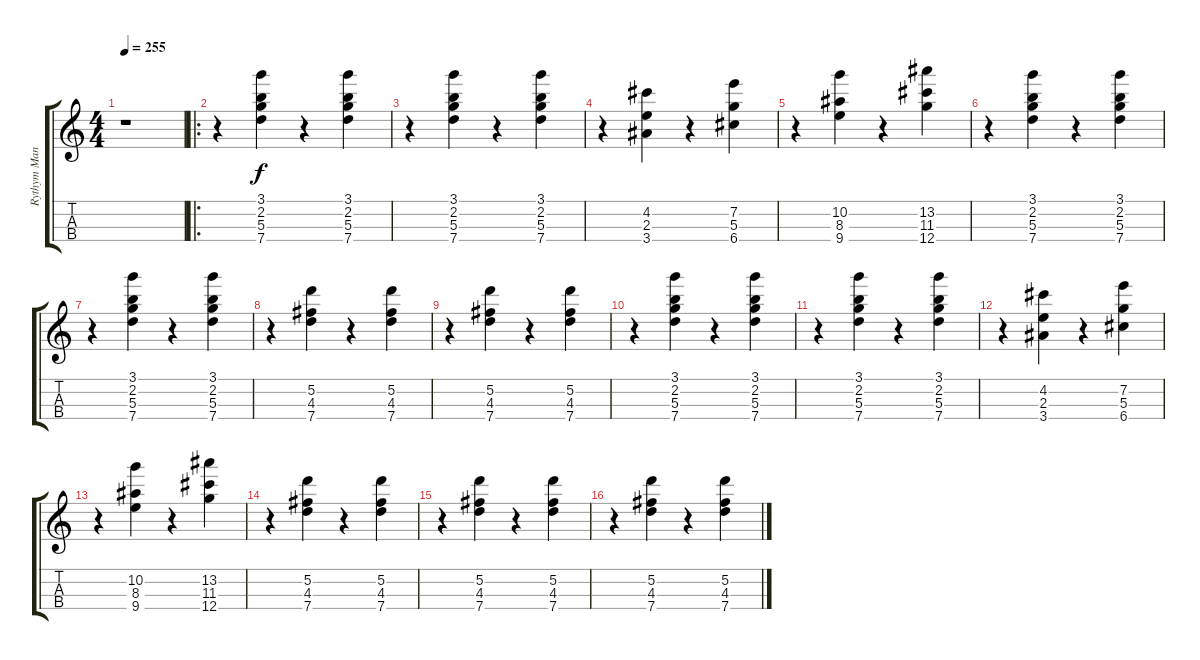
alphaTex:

\track ("Rythym Mandolin" "Rythym Man") {instrument banjo}
\staff {score tabs}
\tuning (E5 A4 D4 G3) {hide}
\displaytranspose 12
\ts (4 4)
\tempo 255
\clef g2
\ks c
r.1{dy f instrument banjo} |
\ro
r.4 (3.1 2.2 5.3 7.4).4 r.4 (3.1 2.2 5.3 7.4).4 |
r.4 (3.1 2.2 5.3 7.4).4 r.4 (3.1 2.2 5.3 7.4).4 |
r.4 (4.2 2.3 3.4).4 r.4 (7.2 5.3 6.4).4 |
r.4 (10.2 8.3 9.4).4 r.4 (13.2 11.3 12.4).4 |
r.4 (3.1 2.2 5.3 7.4).4 r.4 (3.1 2.2 5.3 7.4).4 |
r.4 (3.1 2.2 5.3 7.4).4 r.4 (3.1 2.2 5.3 7.4).4 |
r.4 (5.2 4.3 7.4).4 r.4 (5.2 4.3 7.4).4 |
r.4 (5.2 4.3 7.4).4 r.4 (5.2 4.3 7.4).4 |
r.4 (3.1 2.2 5.3 7.4).4 r.4 (3.1 2.2 5.3 7.4).4 |
r.4 (3.1 2.2 5.3 7.4).4 r.4 (3.1 2.2 5.3 7.4).4 |
r.4 (4.2 2.3 3.4).4 r.4 (7.2 5.3 6.4).4 |
r.4 (10.2 8.3 9.4).4 r.4 (13.2 11.3 12.4).4 |
r.4 (5.2 4.3 7.4).4 r.4 (5.2 4.3 7.4).4 |
r.4 (5.2 4.3 7.4).4 r.4 (5.2 4.3 7.4).4 |
r.4 (5.2 4.3 7.4).4 r.4 (5.2 4.3 7.4).4
